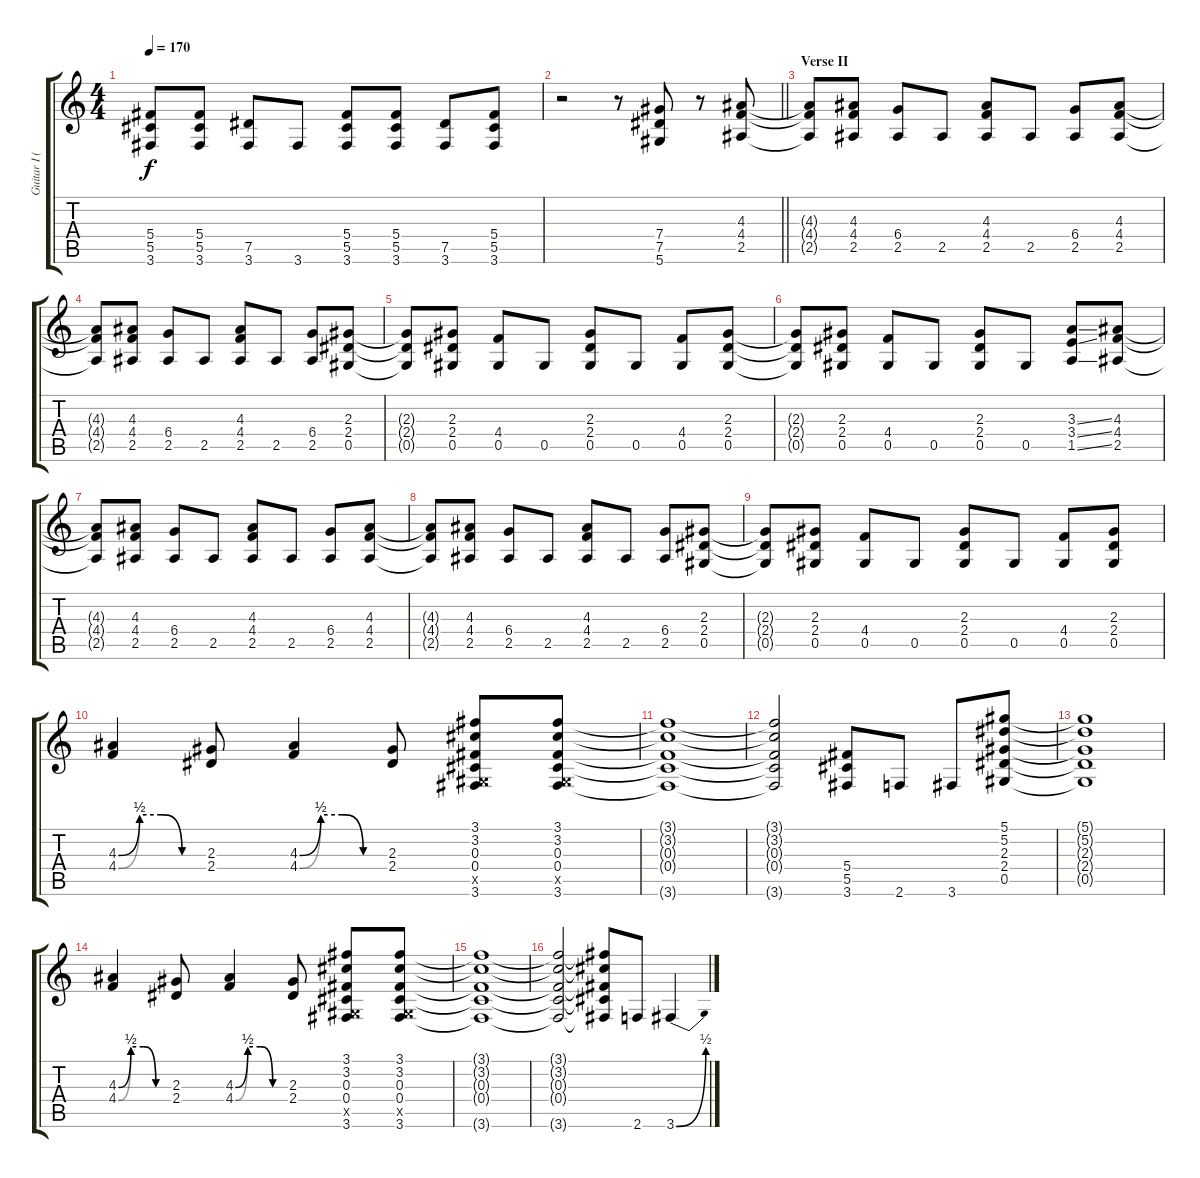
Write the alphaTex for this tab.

\track ("Guitar I (Izzy)" "Guitar I (") {instrument distortionguitar}
\staff {score tabs}
\tuning (Eb4 Bb3 Gb3 Db3 Ab2 Eb2) {hide}
\ts (4 4)
\tempo 170
\clef g2
\ks c
(5.4{t} 5.5{t} 3.6{t}).8{dy f} (5.4 5.5 3.6).8 (7.5 3.6).8 3.6.8 (5.4 5.5 3.6).8 (5.4 5.5 3.6).8 (7.5 3.6).8 (5.4 5.5 3.6).8 |
\barLineRight lightlight
r.2 r.8 (7.4 7.5 5.6).8 r.8 (4.3 4.4 2.5).8 |
\section ("" "Verse II")
(4.3{t} 4.4{t} 2.5{t}).8 (4.3 4.4 2.5).8 (6.4 2.5).8 2.5.8 (4.3 4.4 2.5).8 2.5.8 (6.4 2.5).8 (4.3 4.4 2.5).8 |
(4.3{t} 4.4{t} 2.5{t}).8 (4.3 4.4 2.5).8 (6.4 2.5).8 2.5.8 (4.3 4.4 2.5).8 2.5.8 (6.4 2.5).8 (2.3 2.4 0.5).8 |
(2.3{t} 2.4{t} 0.5{t}).8 (2.3 2.4 0.5).8 (4.4 0.5).8 0.5.8 (2.3 2.4 0.5).8 0.5.8 (4.4 0.5).8 (2.3 2.4 0.5).8 |
(2.3{t} 2.4{t} 0.5{t}).8 (2.3 2.4 0.5).8 (4.4 0.5).8 0.5.8 (2.3 2.4 0.5).8 0.5.8 (3.3{ss} 3.4{ss} 1.5{ss}).8 (4.3 4.4 2.5).8 |
(4.3{t} 4.4{t} 2.5{t}).8 (4.3 4.4 2.5).8 (6.4 2.5).8 2.5.8 (4.3 4.4 2.5).8 2.5.8 (6.4 2.5).8 (4.3 4.4 2.5).8 |
(4.3{t} 4.4{t} 2.5{t}).8 (4.3 4.4 2.5).8 (6.4 2.5).8 2.5.8 (4.3 4.4 2.5).8 2.5.8 (6.4 2.5).8 (2.3 2.4 0.5).8 |
(2.3{t} 2.4{t} 0.5{t}).8 (2.3 2.4 0.5).8 (4.4 0.5).8 0.5.8 (2.3 2.4 0.5).8 0.5.8 (4.4 0.5).8 (2.3 2.4 0.5).8 |
(4.3{be (custom 0 0 15 2 30 2 45 0 60 0)} 4.4{be (custom 0 0 15 2 30 2 45 0 60 0)}).4 (2.3 2.4).8 (4.3{be (custom 0 0 15 2 30 2 45 0 60 0)} 4.4{be (custom 0 0 15 2 30 2 45 0 60 0)}).4 (2.3 2.4).8 (3.1 3.2 0.3 0.4 0.5{x} 3.6).8 (3.1 3.2 0.3 0.4 0.5{x} 3.6).8 |
(3.1{t} 3.2{t} 0.3{t} 0.4{t} 3.6{t}).1 |
(3.1{t} 3.2{t} 0.3{t} 0.4{t} 3.6{t}).2 (5.4 5.5 3.6).8 2.6.8 3.6.8 (5.1 5.2 2.3 2.4 0.5).8 |
(5.1{t} 5.2{t} 2.3{t} 2.4{t} 0.5{t}).1 |
(4.3{be (custom 0 0 15 2 30 2 45 0 60 0)} 4.4{be (custom 0 0 15 2 30 2 45 0 60 0)}).4 (2.3 2.4).8 (4.3{be (custom 0 0 15 2 30 2 45 0 60 0)} 4.4{be (custom 0 0 15 2 30 2 45 0 60 0)}).4 (2.3 2.4).8 (3.1 3.2 0.3 0.4 0.5{x} 3.6).8 (3.1 3.2 0.3 0.4 0.5{x} 3.6).8 |
(3.1{t} 3.2{t} 0.3{t} 0.4{t} 3.6{t}).1 |
(3.1{t} 3.2{t} 0.3{t} 0.4{t} 3.6{t}).2 (3.1{t} 3.2{t} 0.3{t} 0.4{t} 3.6{t}).8 2.6.8 3.6{be (bend 0 0 60 2)}.4
